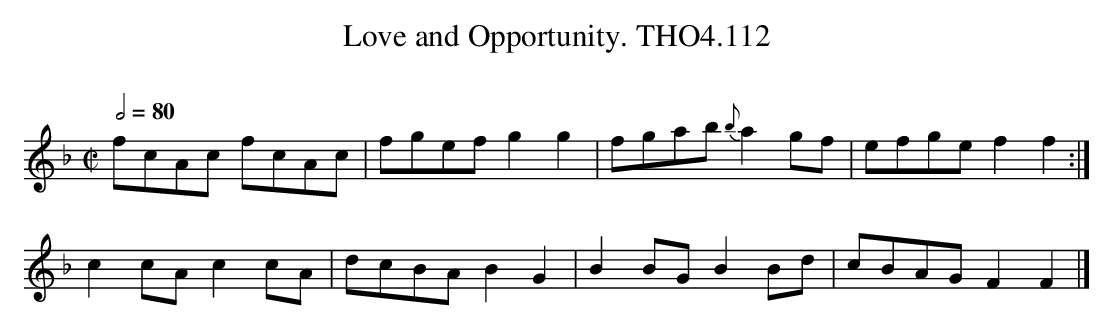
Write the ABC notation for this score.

X:1
T:Love and Opportunity. THO4.112
O:
M:C|
L:1/8
Q:1/2=80
K:F
fcAc fcAc|fgef g2g2|fgab {b}a2 gf|efge f2f2:|
c2 cA c2 cA|dcBA B2G2|B2 BG B2 Bd|cBAG F2F2|]
